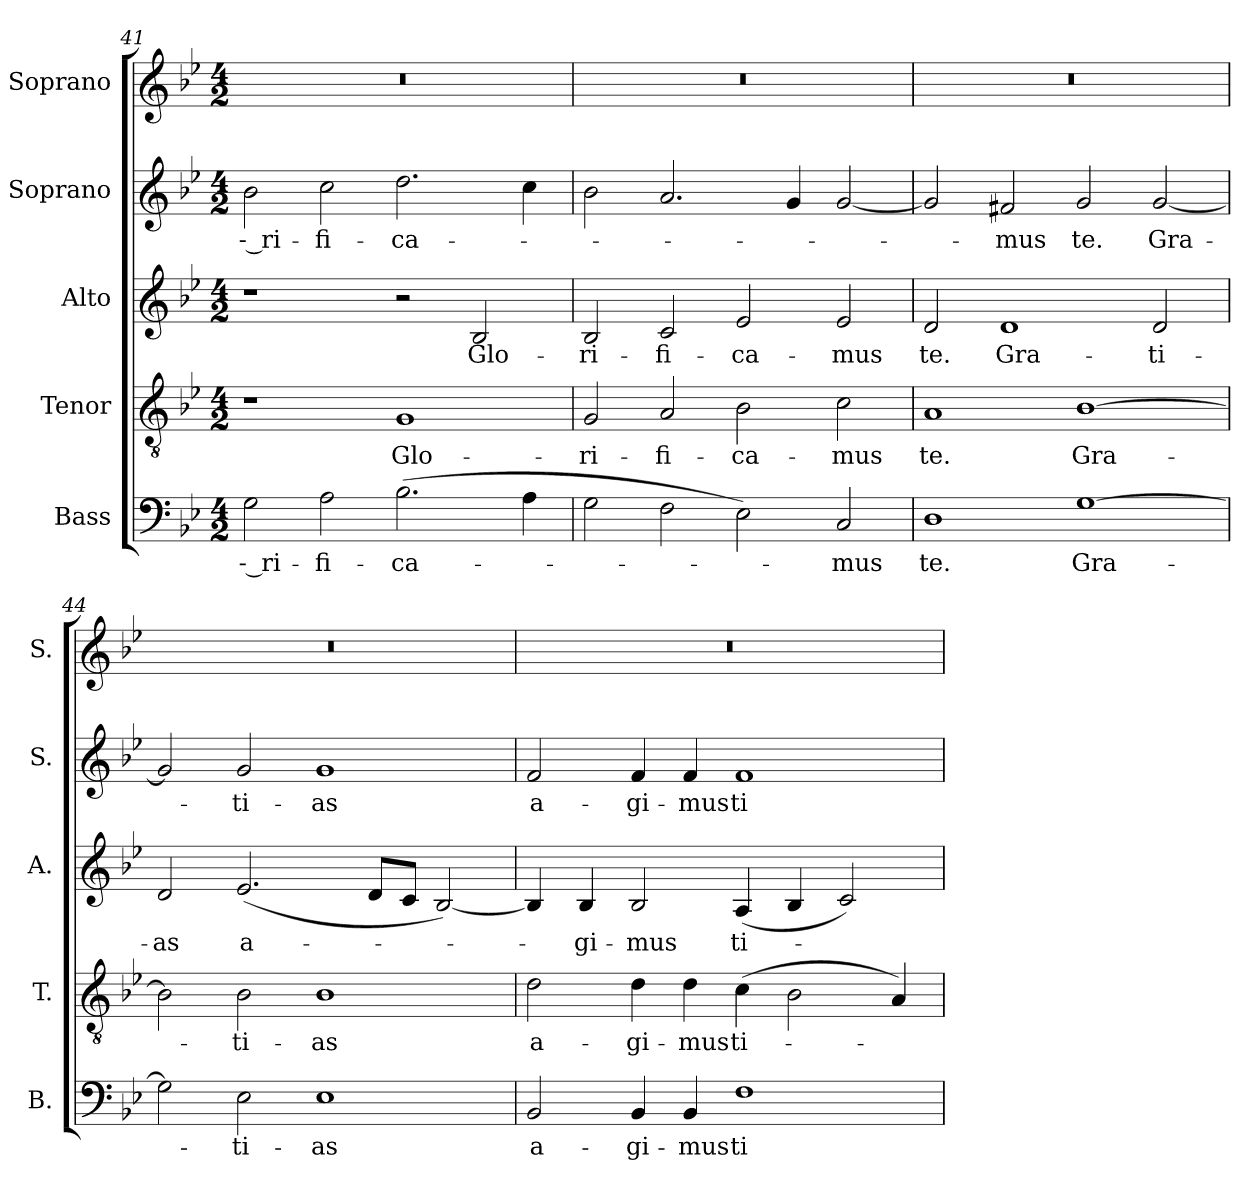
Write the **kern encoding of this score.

**kern	**text	**kern	**text	**kern	**text	**kern	**text	**kern
*part5	*part5	*part4	*part4	*part3	*part3	*part2	*part2	*part1
*staff5	*staff5	*staff4	*staff4	*staff3	*staff3	*staff2	*staff2	*staff1
*I"Bass	*	*I"Tenor	*	*I"Alto	*	*I"Soprano	*	*I"Soprano
*I'B.	*	*I'T.	*	*I'A.	*	*I'S.	*	*I'S.
*clefF4	*	*clefGv2	*	*clefG2	*	*clefG2	*	*clefG2
*	*	*ITrd7c12	*	*	*	*	*	*
*k[b-e-]	*	*k[b-e-]	*	*k[b-e-]	*	*k[b-e-]	*	*k[b-e-]
*B-:	*	*B-:	*	*B-:	*	*B-:	*	*B-:
*M4/2	*	*M4/2	*	*M4/2	*	*M4/2	*	*M4/2
=41	=41	=41	=41	=41	=41	=41	=41	=41
!	!LO:LY:b:color=#000000	!	!	!	!	!	!	!
!	!	!	!	!	!	!	!LO:LY:b:color=#000000	!LO:N:vis=1
2Gi\	-- ri-	1r	.	1r	.	2b-i\	-- ri-	0r
!	!LO:LY:b:color=#000000	!	!	!	!	!	!	!
!	!	!	!	!	!	!	!LO:LY:b:color=#000000	!
2Ai\	-fi-	.	.	.	.	2cci\	-fi-	.
!	!LO:LY:b:color=#000000	!	!	!	!	!	!	!
!	!	!	!LO:LY:b:color=#000000	!	!	!	!	!
!	!	!	!	!	!	!	!LO:LY:b:color=#000000	!
(2.B-i\	-ca-	1GGi	Glo-	2r	.	2.ddi\	-ca-	.
!	!	!	!	!	!LO:LY:b:color=#000000	!	!	!
.	.	.	.	2B-i/	Glo-	.	.	.
4Ai\	.	.	.	.	.	4cci\	.	.
=42	=42	=42	=42	=42	=42	=42	=42	=42
!	!	!	!LO:LY:b:color=#000000	!	!	!	!	!
!	!	!	!	!	!LO:LY:b:color=#000000	!	!	!LO:N:vis=1
2Gi\	.	2GGi/	-ri-	2B-i/	-ri-	2b-i\	.	0r
!	!	!	!LO:LY:b:color=#000000	!	!	!	!	!
!	!	!	!	!	!LO:LY:b:color=#000000	!	!	!
2Fi\	.	2AAi/	-fi-	2ci/	-fi-	2.ai/	.	.
!	!	!	!LO:LY:b:color=#000000	!	!	!	!	!
!	!	!	!	!	!LO:LY:b:color=#000000	!	!	!
2E-i\)	.	2BB-i\	-ca-	2e-i/	-ca-	.	.	.
.	.	.	.	.	.	4gi/	.	.
!	!LO:LY:b:color=#000000	!	!	!	!	!	!	!
!	!	!	!LO:LY:b:color=#000000	!	!	!	!	!
!	!	!	!	!	!LO:LY:b:color=#000000	!	!	!
2Ci/	-mus	2Ci\	-mus	2e-i/	-mus	[2gi/	.	.
!!LO:LB:g=z
=43	=43	=43	=43	=43	=43	=43	=43	=43
!	!LO:LY:b:color=#000000	!	!	!	!	!	!	!
!	!	!	!LO:LY:b:color=#000000	!	!	!	!	!
!	!	!	!	!	!LO:LY:b:color=#000000	!	!	!LO:N:vis=1
1Di	te.	1AAi	te.	2di/	te.	2gi/]	.	0r
!	!	!	!	!	!LO:LY:b:color=#000000	!	!	!
!	!	!	!	!	!	!	!LO:LY:b:color=#000000	!
.	.	.	.	1di	Gra-	2f#Xi/	-mus	.
!	!LO:LY:b:color=#000000	!	!	!	!	!	!	!
!	!	!	!LO:LY:b:color=#000000	!	!	!	!	!
!	!	!	!	!	!	!	!LO:LY:b:color=#000000	!
[1Gi	Gra-	[1BB-i	Gra-	.	.	2gi/	te.	.
!	!	!	!	!	!LO:LY:b:color=#000000	!	!	!
!	!	!	!	!	!	!	!LO:LY:b:color=#000000	!
.	.	.	.	2di/	-ti-	[2gi/	Gra-	.
=44	=44	=44	=44	=44	=44	=44	=44	=44
!	!	!	!	!	!LO:LY:b:color=#000000	!	!	!LO:N:vis=1
2Gi\]	.	2BB-i\]	.	2di/	-as	2gi/]	.	0r
!	!LO:LY:b:color=#000000	!	!	!	!	!	!	!
!	!	!	!LO:LY:b:color=#000000	!	!	!	!	!
!	!	!	!	!	!LO:LY:b:color=#000000	!	!	!
!	!	!	!	!	!	!	!LO:LY:b:color=#000000	!
2E-i\	-ti-	2BB-i\	-ti-	(2.e-i/	a-	2gi/	-ti-	.
!	!LO:LY:b:color=#000000	!	!	!	!	!	!	!
!	!	!	!LO:LY:b:color=#000000	!	!	!	!	!
!	!	!	!	!	!	!	!LO:LY:b:color=#000000	!
1E-i	-as	1BB-i	-as	.	.	1gi	-as	.
.	.	.	.	8di/L	.	.	.	.
.	.	.	.	8ci/J	.	.	.	.
.	.	.	.	[2B-i/)	.	.	.	.
=45	=45	=45	=45	=45	=45	=45	=45	=45
!	!LO:LY:b:color=#000000	!	!	!	!	!	!	!
!	!	!	!LO:LY:b:color=#000000	!	!	!	!	!
!	!	!	!	!	!	!	!LO:LY:b:color=#000000	!LO:N:vis=1
2BB-i/	a-	2Di\	a-	4B-i/]	.	2fi/	a-	0r
!	!	!	!	!	!LO:LY:b:color=#000000	!	!	!
.	.	.	.	4B-i/	-gi-	.	.	.
!	!LO:LY:b:color=#000000	!	!	!	!	!	!	!
!	!	!	!LO:LY:b:color=#000000	!	!	!	!	!
!	!	!	!	!	!LO:LY:b:color=#000000	!	!	!
!	!	!	!	!	!	!	!LO:LY:b:color=#000000	!
4BB-i/	-gi-	4Di\	-gi-	2B-i/	-mus	4fi/	-gi-	.
!	!LO:LY:b:color=#000000	!	!	!	!	!	!	!
!	!	!	!LO:LY:b:color=#000000	!	!	!	!	!
!	!	!	!	!	!	!	!LO:LY:b:color=#000000	!
4BB-i/	-mus	4Di\	-mus	.	.	4fi/	-mus	.
!	!LO:LY:b:color=#000000	!	!	!	!	!	!	!
!	!	!	!LO:LY:b:color=#000000	!	!	!	!	!
!	!	!	!	!	!LO:LY:b:color=#000000	!	!	!
!	!	!	!	!	!	!	!LO:LY:b:color=#000000	!
1Fi	ti-	(4Ci\	ti-	(4Ai/	ti-	1fi	ti-	.
.	.	2BB-i\	.	4B-i/	.	.	.	.
.	.	.	.	2ci/)	.	.	.	.
.	.	4AAi/)	.	.	.	.	.	.
=	=	=	=	=	=	=	=	=
*-	*-	*-	*-	*-	*-	*-	*-	*-
